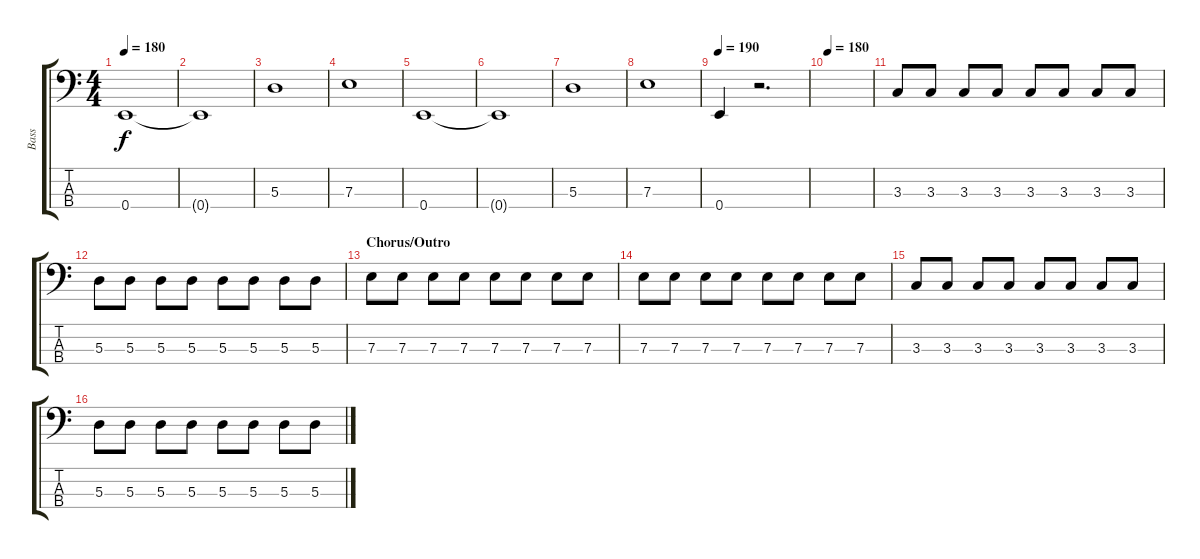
\track ("Bass" "Bass") {instrument electricbassfinger}
\staff {score tabs}
\tuning (G2 D2 A1 E1) {hide}
\ts (4 4)
\tempo 180
\clef f4
\ks c
0.4.1{dy f} |
0.4{t}.1 |
5.3.1 |
7.3.1 |
0.4.1 |
0.4{t}.1 |
5.3.1 |
7.3.1 |
\tempo 190
0.4.4 r.2{d} |
\tempo 180
|
3.3.8 3.3.8 3.3.8 3.3.8 3.3.8 3.3.8 3.3.8 3.3.8 |
5.3.8 5.3.8 5.3.8 5.3.8 5.3.8 5.3.8 5.3.8 5.3.8 |
\section ("" "Chorus/Outro")
7.3.8 7.3.8 7.3.8 7.3.8 7.3.8 7.3.8 7.3.8 7.3.8 |
7.3.8 7.3.8 7.3.8 7.3.8 7.3.8 7.3.8 7.3.8 7.3.8 |
3.3.8 3.3.8 3.3.8 3.3.8 3.3.8 3.3.8 3.3.8 3.3.8 |
5.3.8 5.3.8 5.3.8 5.3.8 5.3.8 5.3.8 5.3.8 5.3.8
